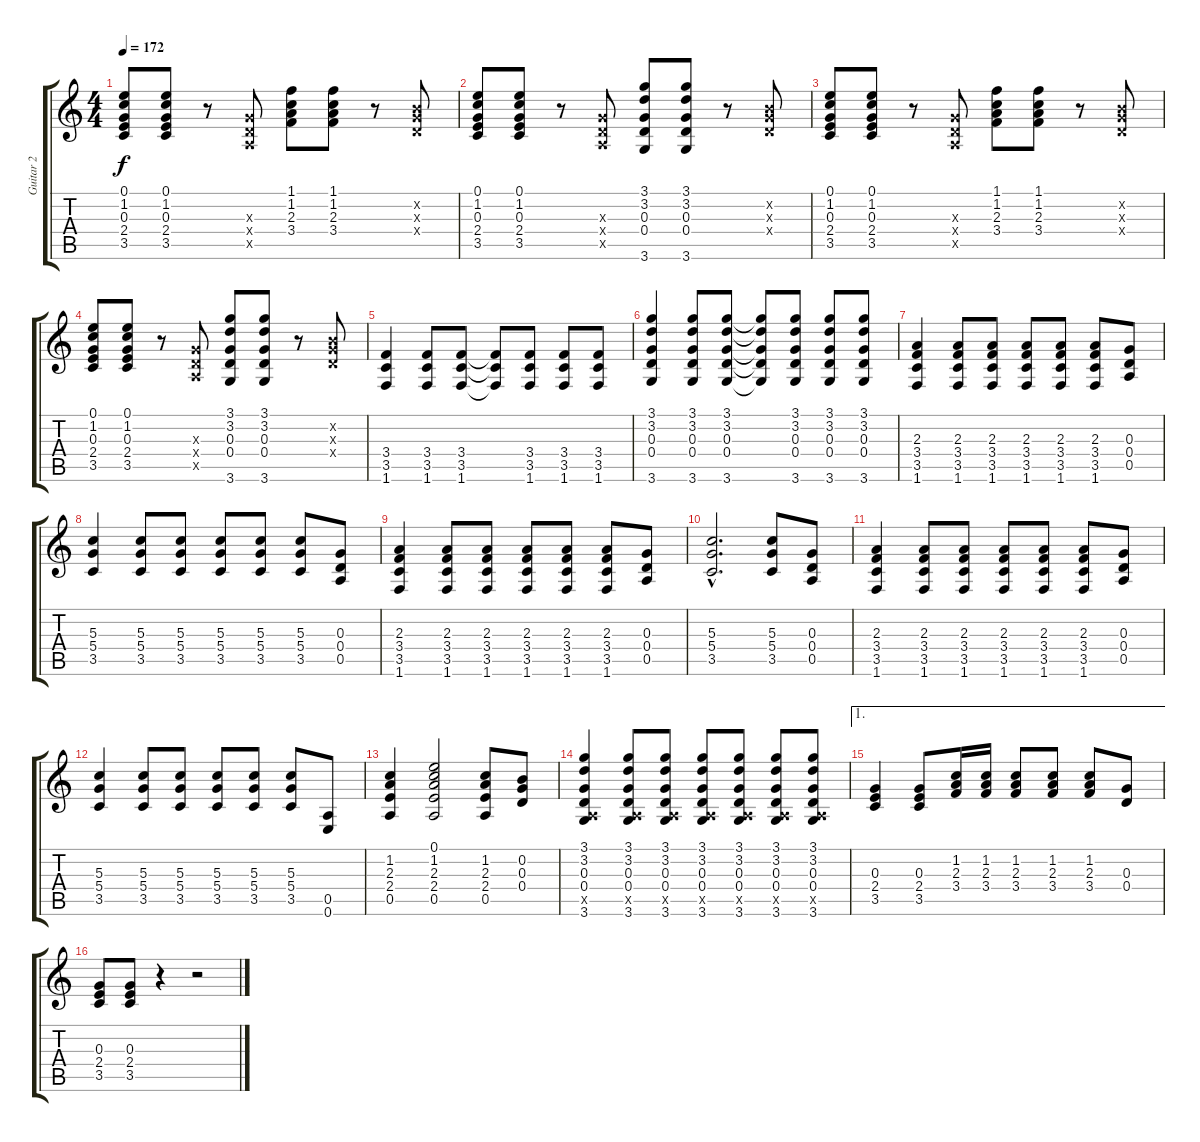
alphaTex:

\track ("Guitar 2" "Guitar 2") {instrument overdrivenguitar}
\staff {score tabs}
\tuning (E4 B3 G3 D3 A2 E2) {hide}
\ts (4 4)
\tempo 172
\clef g2
\ks c
(0.1 1.2 0.3 2.4 3.5).8{dy f} (0.1 1.2 0.3 2.4 3.5).8 r.8 (0.3{x} 0.4{x} 0.5{x}).8 (1.1 1.2 2.3 3.4).8 (1.1 1.2 2.3 3.4).8 r.8 (0.2{x} 0.3{x} 0.4{x}).8 |
(0.1 1.2 0.3 2.4 3.5).8 (0.1 1.2 0.3 2.4 3.5).8 r.8 (0.3{x} 0.4{x} 0.5{x}).8 (3.1 3.2 0.3 0.4 3.6).8 (3.1 3.2 0.3 0.4 3.6).8 r.8 (0.2{x} 0.3{x} 0.4{x}).8 |
(0.1 1.2 0.3 2.4 3.5).8 (0.1 1.2 0.3 2.4 3.5).8 r.8 (0.3{x} 0.4{x} 0.5{x}).8 (1.1 1.2 2.3 3.4).8 (1.1 1.2 2.3 3.4).8 r.8 (0.2{x} 0.3{x} 0.4{x}).8 |
(0.1 1.2 0.3 2.4 3.5).8 (0.1 1.2 0.3 2.4 3.5).8 r.8 (0.3{x} 0.4{x} 0.5{x}).8 (3.1 3.2 0.3 0.4 3.6).8 (3.1 3.2 0.3 0.4 3.6).8 r.8 (0.2{x} 0.3{x} 0.4{x}).8 |
(3.4 3.5 1.6).4 (3.4 3.5 1.6).8 (3.4 3.5 1.6).8 (3.4{t} 3.5{t} 1.6{t}).8 (3.4 3.5 1.6).8 (3.4 3.5 1.6).8 (3.4 3.5 1.6).8 |
(3.1 3.2 0.3 0.4 3.6).4 (3.1 3.2 0.3 0.4 3.6).8 (3.1 3.2 0.3 0.4 3.6).8 (3.1{t} 3.2{t} 0.3{t} 0.4{t} 3.6{t}).8 (3.1 3.2 0.3 0.4 3.6).8 (3.1 3.2 0.3 0.4 3.6).8 (3.1 3.2 0.3 0.4 3.6).8 |
(2.3 3.4 3.5 1.6).4 (2.3 3.4 3.5 1.6).8 (2.3 3.4 3.5 1.6).8 (2.3 3.4 3.5 1.6).8 (2.3 3.4 3.5 1.6).8 (2.3 3.4 3.5 1.6).8 (0.3 0.4 0.5).8 |
(5.3 5.4 3.5).4 (5.3 5.4 3.5).8 (5.3 5.4 3.5).8 (5.3 5.4 3.5).8 (5.3 5.4 3.5).8 (5.3 5.4 3.5).8 (0.3 0.4 0.5).8 |
(2.3 3.4 3.5 1.6).4 (2.3 3.4 3.5 1.6).8 (2.3 3.4 3.5 1.6).8 (2.3 3.4 3.5 1.6).8 (2.3 3.4 3.5 1.6).8 (2.3 3.4 3.5 1.6).8 (0.3 0.4 0.5).8 |
(5.3{hac} 5.4{hac} 3.5{hac}).2{d} (5.3 5.4 3.5).8 (0.3 0.4 0.5).8 |
(2.3 3.4 3.5 1.6).4 (2.3 3.4 3.5 1.6).8 (2.3 3.4 3.5 1.6).8 (2.3 3.4 3.5 1.6).8 (2.3 3.4 3.5 1.6).8 (2.3 3.4 3.5 1.6).8 (0.3 0.4 0.5).8 |
(5.3 5.4 3.5).4 (5.3 5.4 3.5).8 (5.3 5.4 3.5).8 (5.3 5.4 3.5).8 (5.3 5.4 3.5).8 (5.3 5.4 3.5).8 (0.5 0.6).8 |
(1.2 2.3 2.4 0.5).4 (0.1 1.2 2.3 2.4 0.5).2 (1.2 2.3 2.4 0.5).8 (0.2 0.3 0.4).8 |
(3.1 3.2 0.3 0.4 0.5{x} 3.6).4 (3.1 3.2 0.3 0.4 0.5{x} 3.6).8 (3.1 3.2 0.3 0.4 0.5{x} 3.6).8 (3.1 3.2 0.3 0.4 0.5{x} 3.6).8 (3.1 3.2 0.3 0.4 0.5{x} 3.6).8 (3.1 3.2 0.3 0.4 0.5{x} 3.6).8 (3.1 3.2 0.3 0.4 0.5{x} 3.6).8 |
\ae 1
(0.3 2.4 3.5).4 (0.3 2.4 3.5).8 (1.2 2.3 3.4).16 (1.2 2.3 3.4).16 (1.2 2.3 3.4).8 (1.2 2.3 3.4).8 (1.2 2.3 3.4).8 (0.3 0.4).8 |
(0.3 2.4 3.5).8 (0.3 2.4 3.5).8 r.4 r.2
